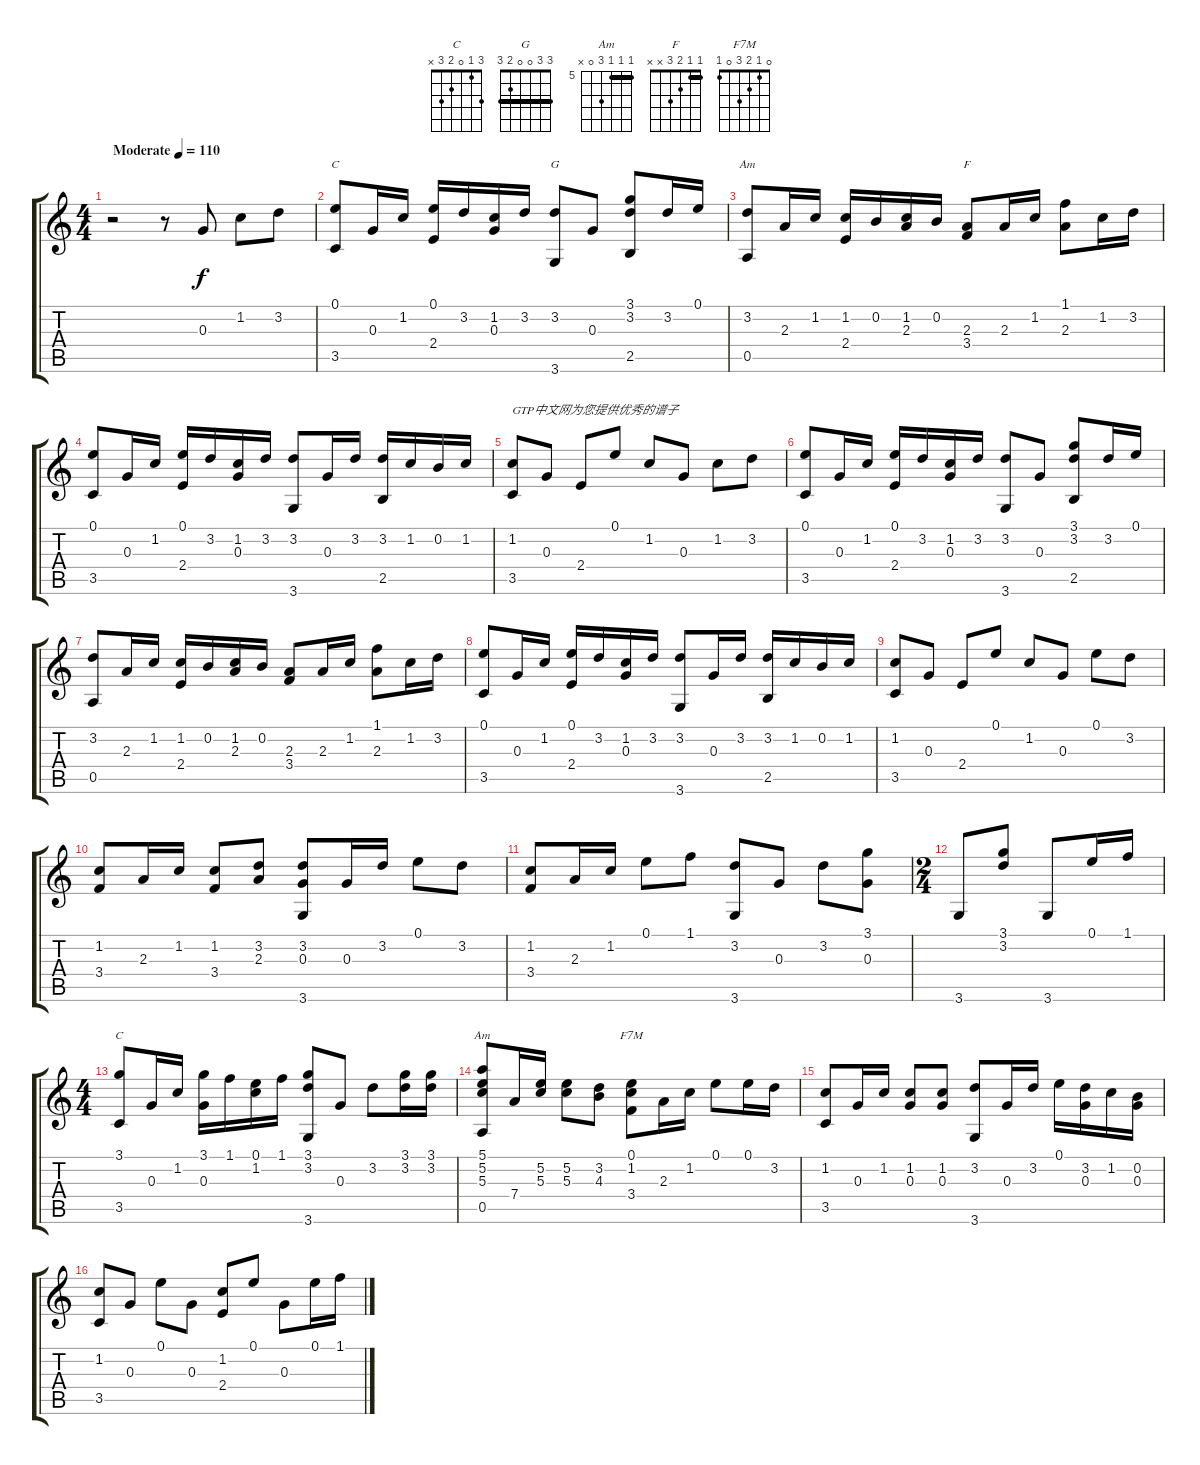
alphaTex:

\track "" {instrument acousticguitarnylon}
\staff {score tabs}
\tuning (E4 B3 G3 D3 A2 E2) {hide}
\chord ("C" 0 1 0 2 3 x)
\chord ("G" 3 3 0 0 2 3) {barre 3}
\chord ("Am" 0 1 2 2 0 x)
\chord ("F" 1 1 2 3 x x) {barre 1}
\chord ("C" 3 1 0 2 3 x)
\chord ("Am" 5 5 5 7 0 x) {firstfret 5 barre 5}
\chord ("F7M" 0 1 2 3 0 1)
\ts (4 4)
\tempo (110 "Moderate")
\clef g2
\ks c
r.2{dy f instrument acousticguitarnylon} r.8 0.3.8 1.2.8 3.2.8 |
(0.1 3.5).8{ch "C"} 0.3.16 1.2.16 (0.1 2.4).16 3.2.16 (1.2 0.3).16 3.2.16 (3.2 3.6).8{ch "G"} 0.3.8 (3.1 3.2 2.5).8 3.2.16 0.1.16 |
(3.2 0.5).8{ch "Am"} 2.3.16 1.2.16 (1.2 2.4).16 0.2.16 (1.2 2.3).16 0.2.16 (2.3 3.4).8{ch "F"} 2.3.16 1.2.16 (1.1 2.3).8 1.2.16 3.2.16 |
(0.1 3.5).8 0.3.16 1.2.16 (0.1 2.4).16 3.2.16 (1.2 0.3).16 3.2.16 (3.2 3.6).8 0.3.16 3.2.16 (3.2 2.5).16 1.2.16 0.2.16 1.2.16 |
(1.2 3.5).8{txt "GTP中文网为您提供优秀的谱子"} 0.3.8 2.4.8 0.1.8 1.2.8 0.3.8 1.2.8 3.2.8 |
(0.1 3.5).8 0.3.16 1.2.16 (0.1 2.4).16 3.2.16 (1.2 0.3).16 3.2.16 (3.2 3.6).8 0.3.8 (3.1 3.2 2.5).8 3.2.16 0.1.16 |
(3.2 0.5).8 2.3.16 1.2.16 (1.2 2.4).16 0.2.16 (1.2 2.3).16 0.2.16 (2.3 3.4).8 2.3.16 1.2.16 (1.1 2.3).8 1.2.16 3.2.16 |
(0.1 3.5).8 0.3.16 1.2.16 (0.1 2.4).16 3.2.16 (1.2 0.3).16 3.2.16 (3.2 3.6).8 0.3.16 3.2.16 (3.2 2.5).16 1.2.16 0.2.16 1.2.16 |
(1.2 3.5).8 0.3.8 2.4.8 0.1.8 1.2.8 0.3.8 0.1.8 3.2.8 |
(1.2 3.4).8 2.3.16 1.2.16 (1.2 3.4).8 (3.2 2.3).8 (3.2 0.3 3.6).8 0.3.16 3.2.16 0.1.8 3.2.8 |
(1.2 3.4).8 2.3.16 1.2.16 0.1.8 1.1.8 (3.2 3.6).8 0.3.8 3.2.8 (3.1 0.3).8 |
\ts (2 4)
3.6.8 (3.1 3.2).8 3.6.8 0.1.16 1.1.16 |
\ts (4 4)
(3.1 3.5).8{ch "C"} 0.3.16 1.2.16 (3.1 0.3).16 1.1.16 (0.1 1.2).16 1.1.16 (3.1 3.2 3.6).8 0.3.8 3.2.8 (3.1 3.2).16 (3.1 3.2).16 |
(5.1 5.2 5.3 0.5).8{ch "Am"} 7.4.16 (5.2 5.3).16 (5.2 5.3).8 (3.2 4.3).8 (0.1 1.2 3.4).8{ch "F7M"} 2.3.16 1.2.16 0.1.8 0.1.16 3.2.16 |
(1.2 3.5).8 0.3.16 1.2.16 (1.2 0.3).8 (1.2 0.3).8 (3.2 3.6).8 0.3.16 3.2.16 0.1.16 (3.2 0.3).16 1.2.16 (0.2 0.3).16 |
(1.2 3.5).8 0.3.8 0.1.8 0.3.8 (1.2 2.4).8 0.1.8 0.3.8 0.1.16 1.1.16
